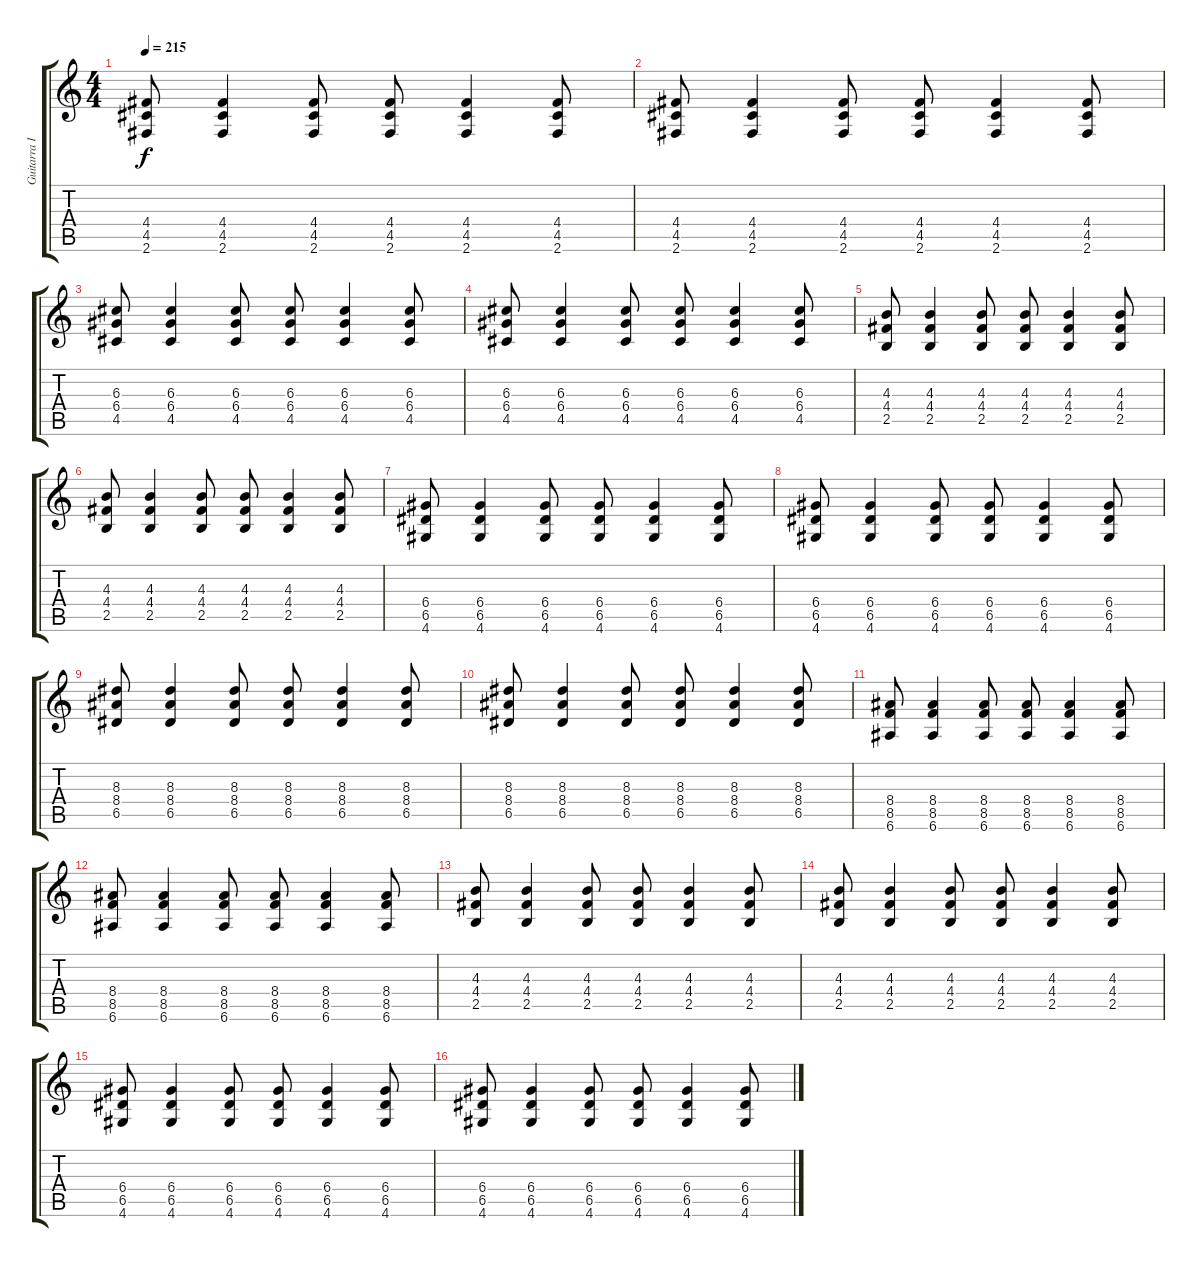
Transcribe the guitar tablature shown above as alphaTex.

\track ("Guitarra I" "Guitarra I") {instrument distortionguitar}
\staff {score tabs}
\tuning (E4 B3 G3 D3 A2 E2) {hide}
\ts (4 4)
\tempo 215
\clef g2
\ks c
(4.4 4.5 2.6).8{dy f} (4.4 4.5 2.6).4 (4.4 4.5 2.6).8 (4.4 4.5 2.6).8 (4.4 4.5 2.6).4 (4.4 4.5 2.6).8 |
(4.4 4.5 2.6).8 (4.4 4.5 2.6).4 (4.4 4.5 2.6).8 (4.4 4.5 2.6).8 (4.4 4.5 2.6).4 (4.4 4.5 2.6).8 |
(6.3 6.4 4.5).8 (6.3 6.4 4.5).4 (6.3 6.4 4.5).8 (6.3 6.4 4.5).8 (6.3 6.4 4.5).4 (6.3 6.4 4.5).8 |
(6.3 6.4 4.5).8 (6.3 6.4 4.5).4 (6.3 6.4 4.5).8 (6.3 6.4 4.5).8 (6.3 6.4 4.5).4 (6.3 6.4 4.5).8 |
(4.3 4.4 2.5).8 (4.3 4.4 2.5).4 (4.3 4.4 2.5).8 (4.3 4.4 2.5).8 (4.3 4.4 2.5).4 (4.3 4.4 2.5).8 |
(4.3 4.4 2.5).8 (4.3 4.4 2.5).4 (4.3 4.4 2.5).8 (4.3 4.4 2.5).8 (4.3 4.4 2.5).4 (4.3 4.4 2.5).8 |
(6.4 6.5 4.6).8 (6.4 6.5 4.6).4 (6.4 6.5 4.6).8 (6.4 6.5 4.6).8 (6.4 6.5 4.6).4 (6.4 6.5 4.6).8 |
(6.4 6.5 4.6).8 (6.4 6.5 4.6).4 (6.4 6.5 4.6).8 (6.4 6.5 4.6).8 (6.4 6.5 4.6).4 (6.4 6.5 4.6).8 |
(8.3 8.4 6.5).8 (8.3 8.4 6.5).4 (8.3 8.4 6.5).8 (8.3 8.4 6.5).8 (8.3 8.4 6.5).4 (8.3 8.4 6.5).8 |
(8.3 8.4 6.5).8 (8.3 8.4 6.5).4 (8.3 8.4 6.5).8 (8.3 8.4 6.5).8 (8.3 8.4 6.5).4 (8.3 8.4 6.5).8 |
(8.4 8.5 6.6).8 (8.4 8.5 6.6).4 (8.4 8.5 6.6).8 (8.4 8.5 6.6).8 (8.4 8.5 6.6).4 (8.4 8.5 6.6).8 |
(8.4 8.5 6.6).8 (8.4 8.5 6.6).4 (8.4 8.5 6.6).8 (8.4 8.5 6.6).8 (8.4 8.5 6.6).4 (8.4 8.5 6.6).8 |
(4.3 4.4 2.5).8 (4.3 4.4 2.5).4 (4.3 4.4 2.5).8 (4.3 4.4 2.5).8 (4.3 4.4 2.5).4 (4.3 4.4 2.5).8 |
(4.3 4.4 2.5).8 (4.3 4.4 2.5).4 (4.3 4.4 2.5).8 (4.3 4.4 2.5).8 (4.3 4.4 2.5).4 (4.3 4.4 2.5).8 |
(6.4 6.5 4.6).8 (6.4 6.5 4.6).4 (6.4 6.5 4.6).8 (6.4 6.5 4.6).8 (6.4 6.5 4.6).4 (6.4 6.5 4.6).8 |
(6.4 6.5 4.6).8 (6.4 6.5 4.6).4 (6.4 6.5 4.6).8 (6.4 6.5 4.6).8 (6.4 6.5 4.6).4 (6.4 6.5 4.6).8
